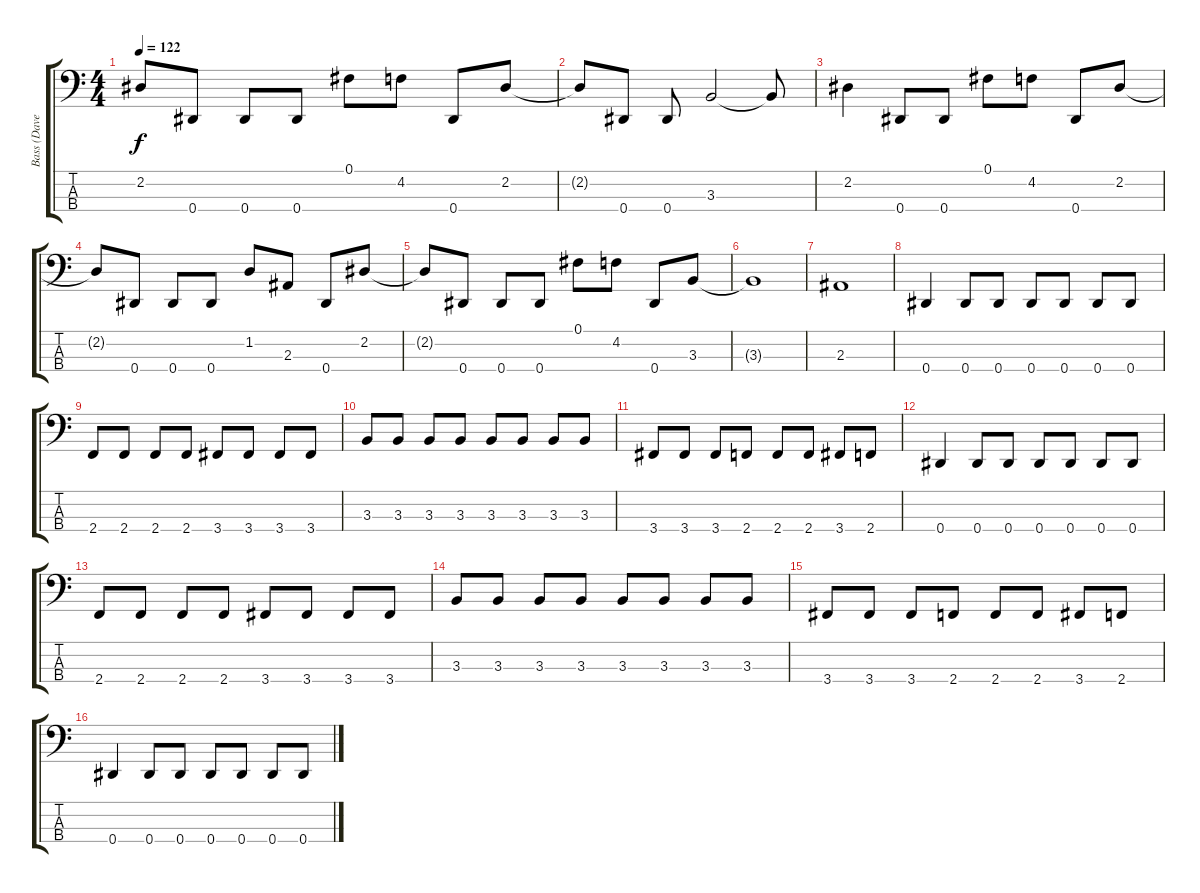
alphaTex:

\track ("Bass (Dave Elleffson)" "Bass (Dave") {instrument electricbassfinger}
\staff {score tabs}
\tuning (Gb2 Db2 Ab1 Eb1) {hide}
\ts (4 4)
\tempo 122
\clef f4
\ks c
2.2{t}.8{dy f} 0.4.8 0.4.8 0.4.8 0.1.8 4.2.8 0.4.8 2.2.8 |
2.2{t}.8 0.4.8 0.4.8 3.3.2 3.3{t}.8 |
2.2.4 0.4.8 0.4.8 0.1.8 4.2.8 0.4.8 2.2.8 |
2.2{t}.8 0.4.8 0.4.8 0.4.8 1.2.8 2.3.8 0.4.8 2.2.8 |
2.2{t}.8 0.4.8 0.4.8 0.4.8 0.1.8 4.2.8 0.4.8 3.3.8 |
3.3{t}.1 |
2.3.1 |
0.4.4 0.4.8 0.4.8 0.4.8 0.4.8 0.4.8 0.4.8 |
2.4.8 2.4.8 2.4.8 2.4.8 3.4.8 3.4.8 3.4.8 3.4.8 |
3.3.8 3.3.8 3.3.8 3.3.8 3.3.8 3.3.8 3.3.8 3.3.8 |
3.4.8 3.4.8 3.4.8 2.4.8 2.4.8 2.4.8 3.4.8 2.4.8 |
0.4.4 0.4.8 0.4.8 0.4.8 0.4.8 0.4.8 0.4.8 |
2.4.8 2.4.8 2.4.8 2.4.8 3.4.8 3.4.8 3.4.8 3.4.8 |
3.3.8 3.3.8 3.3.8 3.3.8 3.3.8 3.3.8 3.3.8 3.3.8 |
3.4.8 3.4.8 3.4.8 2.4.8 2.4.8 2.4.8 3.4.8 2.4.8 |
0.4.4 0.4.8 0.4.8 0.4.8 0.4.8 0.4.8 0.4.8
